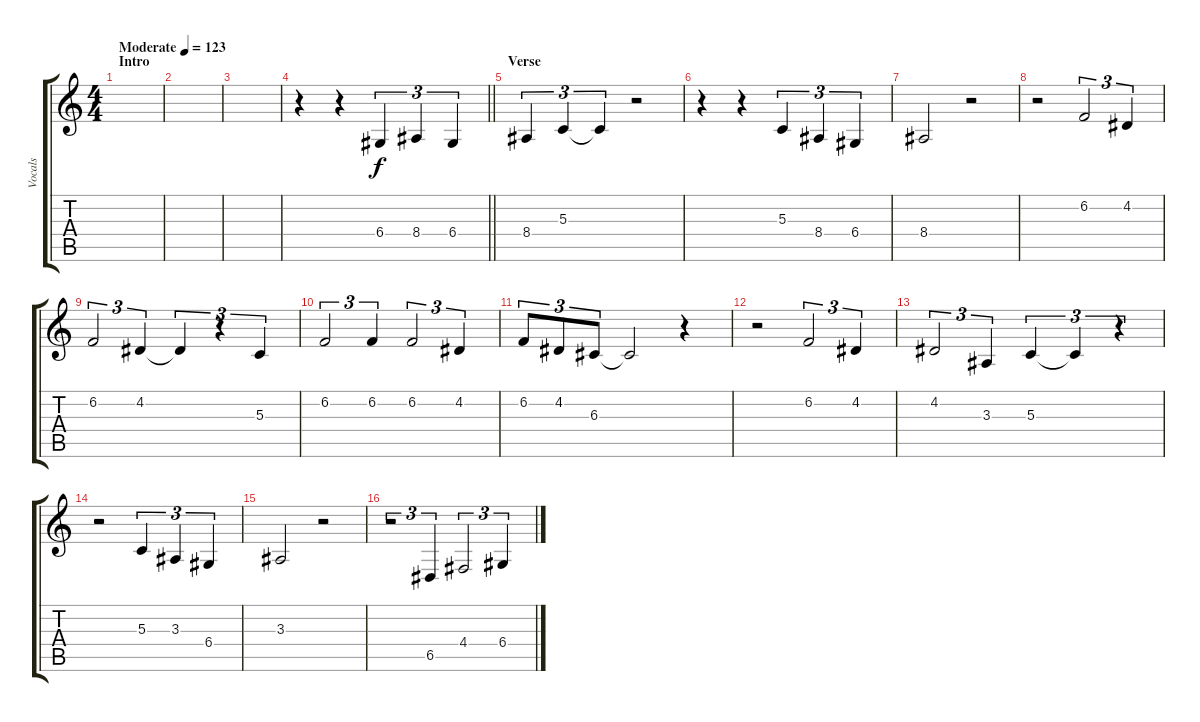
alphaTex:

\track ("Vocals" "Vocals") {instrument altosax}
\staff {score tabs}
\tuning (E4 B3 G3 D3 A2 E2) {hide}
\ts (4 4)
\section ("" "Intro")
\tempo (123 "Moderate")
\clef g2
\ks c
|
|
|
\barLineRight lightlight
r.4 r.4 6.4.4{tu (3 2)} 8.4.4{tu (3 2)} 6.4.4{tu (3 2)} |
\section ("" "Verse")
8.4.4{tu (3 2)} 5.3.4{tu (3 2)} 5.3{t}.4{tu (3 2)} r.2 |
r.4 r.4 5.3.4{tu (3 2)} 8.4.4{tu (3 2)} 6.4.4{tu (3 2)} |
8.4.2 r.2 |
r.2 6.2.2{tu (3 2)} 4.2.4{tu (3 2)} |
6.2.2{tu (3 2)} 4.2.4{tu (3 2)} 4.2{t}.4{tu (3 2)} r.4{tu (3 2)} 5.3.4{tu (3 2)} |
6.2.2{tu (3 2)} 6.2.4{tu (3 2)} 6.2.2{tu (3 2)} 4.2.4{tu (3 2)} |
6.2.8{tu (3 2)} 4.2.8{tu (3 2)} 6.3.8{tu (3 2)} 6.3{t}.2 r.4 |
r.2 6.2.2{tu (3 2)} 4.2.4{tu (3 2)} |
4.2.2{tu (3 2)} 3.3.4{tu (3 2)} 5.3.4{tu (3 2)} 5.3{t}.4{tu (3 2)} r.4{tu (3 2)} |
r.2 5.3.4{tu (3 2)} 3.3.4{tu (3 2)} 6.4.4{tu (3 2)} |
3.3.2 r.2 |
r.2{tu (3 2)} 6.5.4{tu (3 2)} 4.4.2{tu (3 2)} 6.4.4{tu (3 2)}
